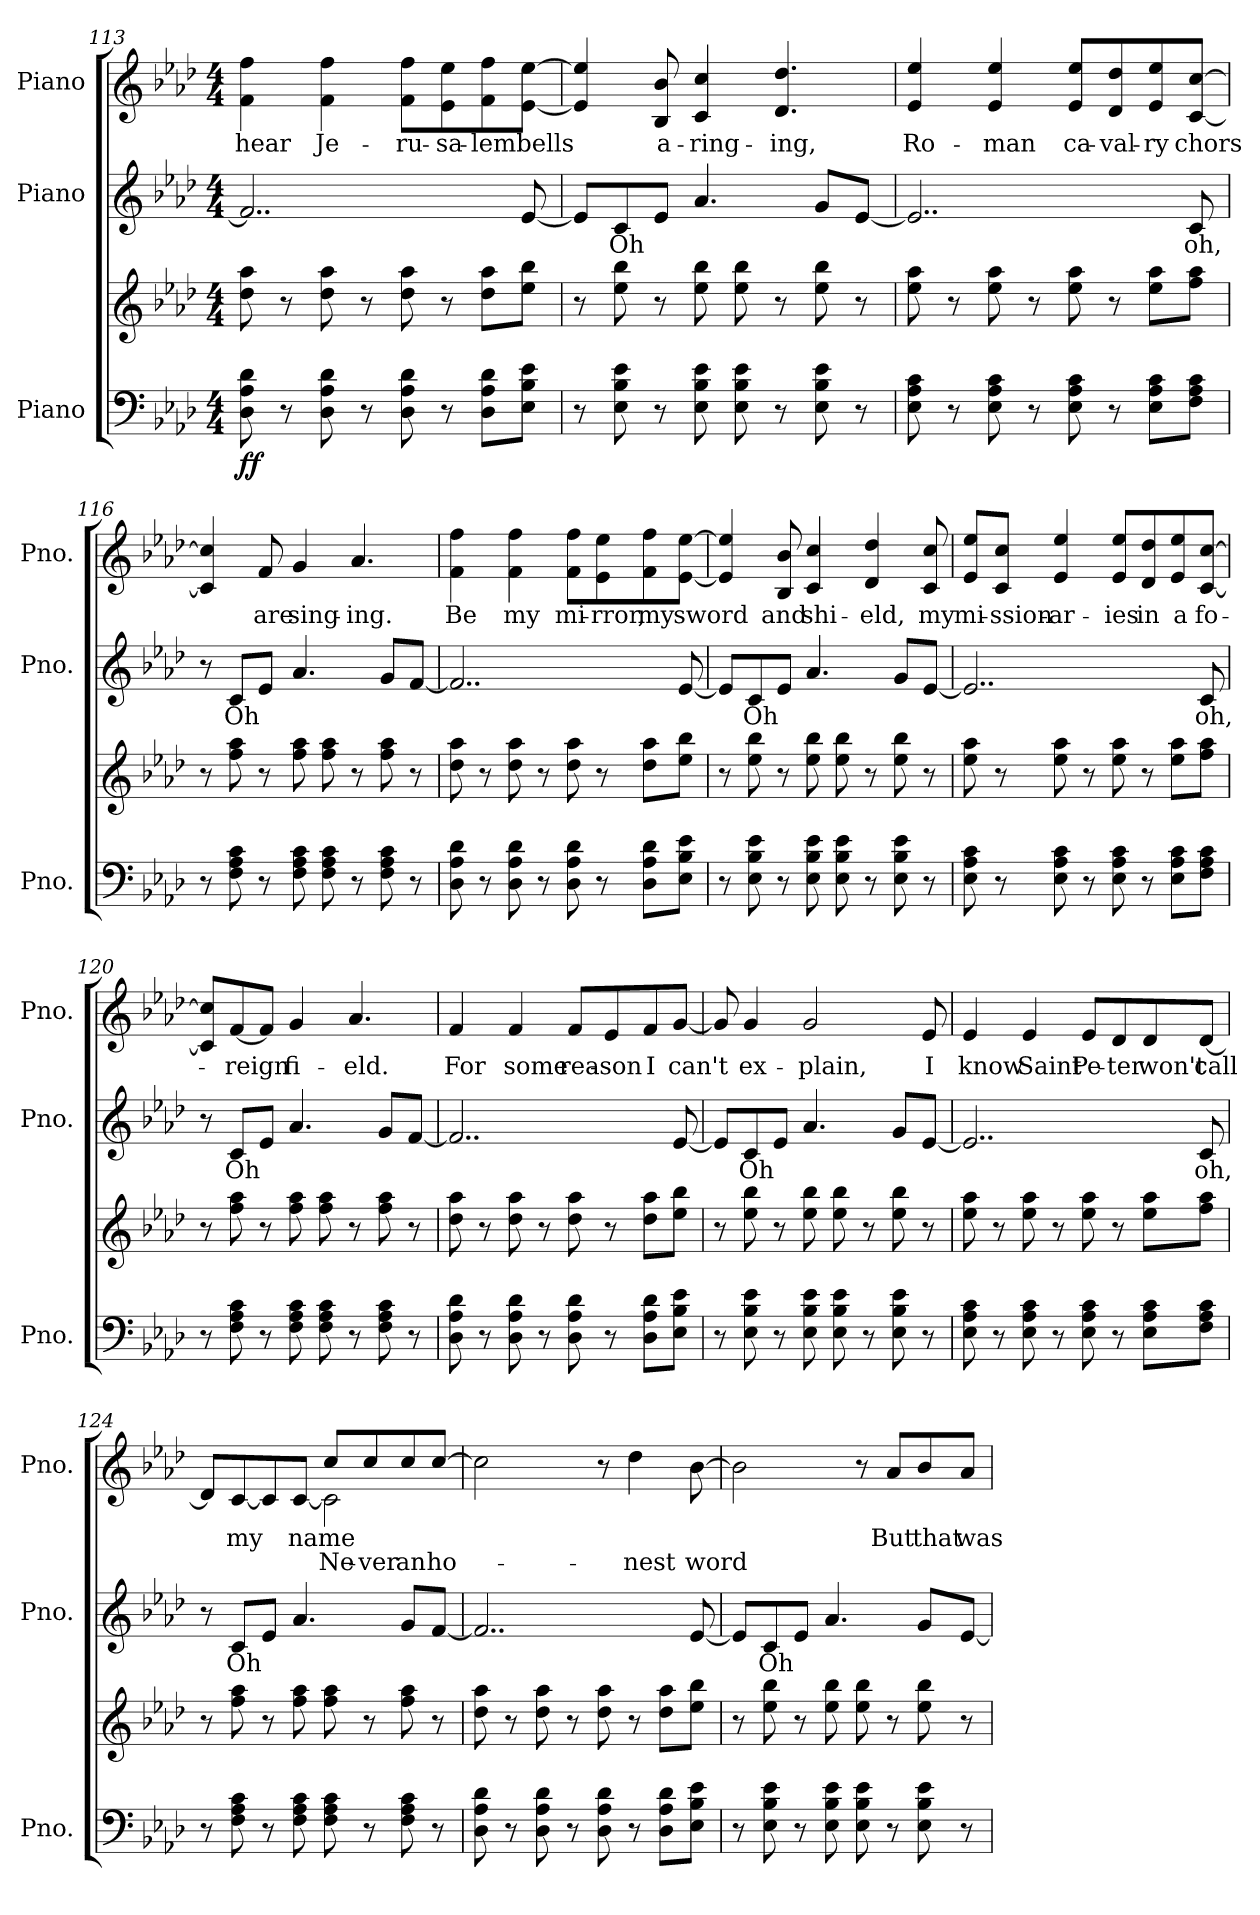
**kern	**kern	**dynam	**kern	**text	**kern	**text	**text
*part3	*part3	*part3	*part2	*part2	*part1	*part1	*part1
*staff4	*staff3	*staff3/4	*staff2	*staff2	*staff1	*staff1	*staff1
*I"Piano	*	*	*I"Piano	*	*I"Piano	*	*
*I'Pno.	*	*	*I'Pno.	*	*I'Pno.	*	*
!!LO:LB:g=z
*clefF4	*clefG2	*	*clefG2	*	*clefG2	*	*
*k[b-e-a-d-]	*k[b-e-a-d-]	*	*k[b-e-a-d-]	*	*k[b-e-a-d-]	*	*
*M4/4	*M4/4	*	*M4/4	*	*M4/4	*	*
=113	=113	=113	=113	=113	=113	=113	=113
!	!	!LO:DY:b=2	!	!	!	!LO:LY:b	!
!	!	!LO:DY:n=1:b	!	!	!	!	!
8D-\ 8A-\ 8d-\	8dd-\ 8aa-\	f f	2..f/]	.	4f\ 4ff\	hear	.
8r	8r	.	.	.	.	.	.
!	!	!	!	!	!	!LO:LY:b	!
8D-\ 8A-\ 8d-\	8dd-\ 8aa-\	.	.	.	4f\ 4ff\	Je-	.
8r	8r	.	.	.	.	.	.
!	!	!	!	!	!	!LO:LY:b	!
8D-\ 8A-\ 8d-\	8dd-\ 8aa-\	.	.	.	8f\ 8ff\L	-ru-	.
!	!	!	!	!	!	!LO:LY:b	!
8r	8r	.	.	.	8e-\ 8ee-\	-sa-	.
!	!	!	!	!	!	!LO:LY:b	!
8D-\ 8A-\ 8d-\L	8dd-\ 8aa-\L	.	.	.	8f\ 8ff\	-lem	.
!	!	!	!	!	!	!LO:LY:b	!
8E-\ 8B-\ 8e-\J	8ee-\ 8bb-\J	.	[8e-/	.	[8e-\ [8ee-\J	bells	.
=114	=114	=114	=114	=114	=114	=114	=114
8r	8r	.	8e-/L]	.	4e-/] 4ee-/]	.	.
!	!	!	!	!LO:LY:b	!	!	!
8E-\ 8B-\ 8e-\	8ee-\ 8bb-\	.	8c/	Oh	.	.	.
!	!	!	!	!	!	!LO:LY:b	!
8r	8r	.	8e-/J	.	8B-/ 8b-/	a-	.
!	!	!	!	!	!	!LO:LY:b	!
8E-\ 8B-\ 8e-\	8ee-\ 8bb-\	.	4.a-/	.	4c/ 4cc/	-ring-	.
8E-\ 8B-\ 8e-\	8ee-\ 8bb-\	.	.	.	.	.	.
!	!	!	!	!	!	!LO:LY:b	!
8r	8r	.	.	.	4.d-/ 4.dd-/	-ing,	.
8E-\ 8B-\ 8e-\	8ee-\ 8bb-\	.	8g/L	.	.	.	.
8r	8r	.	[8e-/J	.	.	.	.
=115	=115	=115	=115	=115	=115	=115	=115
!	!	!	!	!	!	!LO:LY:b	!
8E-\ 8A-\ 8c\	8ee-\ 8aa-\	.	2..e-/]	.	4e-/ 4ee-/	Ro-	.
8r	8r	.	.	.	.	.	.
!	!	!	!	!	!	!LO:LY:b	!
8E-\ 8A-\ 8c\	8ee-\ 8aa-\	.	.	.	4e-/ 4ee-/	-man	.
8r	8r	.	.	.	.	.	.
!	!	!	!	!	!	!LO:LY:b	!
8E-\ 8A-\ 8c\	8ee-\ 8aa-\	.	.	.	8e-/ 8ee-/L	ca-	.
!	!	!	!	!	!	!LO:LY:b	!
8r	8r	.	.	.	8d-/ 8dd-/	-val-	.
!	!	!	!	!	!	!LO:LY:b	!
8E-\ 8A-\ 8c\L	8ee-\ 8aa-\L	.	.	.	8e-/ 8ee-/	-ry	.
!	!	!	!	!LO:LY:b	!	!LO:LY:b	!
8F\ 8A-\ 8c\J	8ff\ 8aa-\J	.	8c/	oh,	[8c/ [8cc/J	chors	.
=116	=116	=116	=116	=116	=116	=116	=116
8r	8r	.	8r	.	4c/] 4cc/]	.	.
!	!	!	!	!LO:LY:b	!	!	!
8F\ 8A-\ 8c\	8ff\ 8aa-\	.	8c/L	Oh	.	.	.
!	!	!	!	!	!	!LO:LY:b	!
8r	8r	.	8e-/J	.	8f/	are	.
!	!	!	!	!	!	!LO:LY:b	!
8F\ 8A-\ 8c\	8ff\ 8aa-\	.	4.a-/	.	4g/	sing-	.
8F\ 8A-\ 8c\	8ff\ 8aa-\	.	.	.	.	.	.
!	!	!	!	!	!	!LO:LY:b	!
8r	8r	.	.	.	4.a-/	-ing.	.
8F\ 8A-\ 8c\	8ff\ 8aa-\	.	8g/L	.	.	.	.
8r	8r	.	[8f/J	.	.	.	.
!!LO:LB:g=z
=117	=117	=117	=117	=117	=117	=117	=117
!	!	!	!	!	!	!LO:LY:b	!
8D-\ 8A-\ 8d-\	8dd-\ 8aa-\	.	2..f/]	.	4f\ 4ff\	Be	.
8r	8r	.	.	.	.	.	.
!	!	!	!	!	!	!LO:LY:b	!
8D-\ 8A-\ 8d-\	8dd-\ 8aa-\	.	.	.	4f\ 4ff\	my	.
8r	8r	.	.	.	.	.	.
!	!	!	!	!	!	!LO:LY:b	!
8D-\ 8A-\ 8d-\	8dd-\ 8aa-\	.	.	.	8f\ 8ff\L	mi-	.
!	!	!	!	!	!	!LO:LY:b	!
8r	8r	.	.	.	8e-\ 8ee-\	-rror,	.
!	!	!	!	!	!	!LO:LY:b	!
8D-\ 8A-\ 8d-\L	8dd-\ 8aa-\L	.	.	.	8f\ 8ff\	my	.
!	!	!	!	!	!	!LO:LY:b	!
8E-\ 8B-\ 8e-\J	8ee-\ 8bb-\J	.	[8e-/	.	[8e-\ [8ee-\J	sword	.
=118	=118	=118	=118	=118	=118	=118	=118
8r	8r	.	8e-/L]	.	4e-/] 4ee-/]	.	.
!	!	!	!	!LO:LY:b	!	!	!
8E-\ 8B-\ 8e-\	8ee-\ 8bb-\	.	8c/	Oh	.	.	.
!	!	!	!	!	!	!LO:LY:b	!
8r	8r	.	8e-/J	.	8B-/ 8b-/	and	.
!	!	!	!	!	!	!LO:LY:b	!
8E-\ 8B-\ 8e-\	8ee-\ 8bb-\	.	4.a-/	.	4c/ 4cc/	shi-	.
8E-\ 8B-\ 8e-\	8ee-\ 8bb-\	.	.	.	.	.	.
!	!	!	!	!	!	!LO:LY:b	!
8r	8r	.	.	.	4d-/ 4dd-/	-eld,	.
8E-\ 8B-\ 8e-\	8ee-\ 8bb-\	.	8g/L	.	.	.	.
!	!	!	!	!	!	!LO:LY:b	!
8r	8r	.	[8e-/J	.	8c/ 8cc/	my	.
=119	=119	=119	=119	=119	=119	=119	=119
!	!	!	!	!	!	!LO:LY:b	!
8E-\ 8A-\ 8c\	8ee-\ 8aa-\	.	2..e-/]	.	8e-/ 8ee-/L	mi-	.
!	!	!	!	!	!	!LO:LY:b	!
8r	8r	.	.	.	8c/ 8cc/J	-ssion-	.
!	!	!	!	!	!	!LO:LY:b	!
8E-\ 8A-\ 8c\	8ee-\ 8aa-\	.	.	.	4e-/ 4ee-/	-ar-	.
8r	8r	.	.	.	.	.	.
!	!	!	!	!	!	!LO:LY:b	!
8E-\ 8A-\ 8c\	8ee-\ 8aa-\	.	.	.	8e-/ 8ee-/L	-ies	.
!	!	!	!	!	!	!LO:LY:b	!
8r	8r	.	.	.	8d-/ 8dd-/	in	.
!	!	!	!	!	!	!LO:LY:b	!
8E-\ 8A-\ 8c\L	8ee-\ 8aa-\L	.	.	.	8e-/ 8ee-/	a	.
!	!	!	!	!LO:LY:b	!	!LO:LY:b	!
8F\ 8A-\ 8c\J	8ff\ 8aa-\J	.	8c/	oh,	[8c/ [8cc/J	fo-	.
=120	=120	=120	=120	=120	=120	=120	=120
8r	8r	.	8r	.	8c/] 8cc/]L	.	.
!	!	!	!	!LO:LY:b	!	!LO:LY:b	!
8F\ 8A-\ 8c\	8ff\ 8aa-\	.	8c/L	Oh	[8f/	-reign	.
8r	8r	.	8e-/J	.	8f/J]	.	.
!	!	!	!	!	!	!LO:LY:b	!
8F\ 8A-\ 8c\	8ff\ 8aa-\	.	4.a-/	.	4g/	fi-	.
8F\ 8A-\ 8c\	8ff\ 8aa-\	.	.	.	.	.	.
!	!	!	!	!	!	!LO:LY:b	!
8r	8r	.	.	.	4.a-/	-eld.	.
8F\ 8A-\ 8c\	8ff\ 8aa-\	.	8g/L	.	.	.	.
8r	8r	.	[8f/J	.	.	.	.
!!LO:PB:g=z
=121	=121	=121	=121	=121	=121	=121	=121
!	!	!	!	!	!	!LO:LY:b	!
8D-\ 8A-\ 8d-\	8dd-\ 8aa-\	.	2..f/]	.	4f/	For	.
8r	8r	.	.	.	.	.	.
!	!	!	!	!	!	!LO:LY:b	!
8D-\ 8A-\ 8d-\	8dd-\ 8aa-\	.	.	.	4f/	some	.
8r	8r	.	.	.	.	.	.
!	!	!	!	!	!	!LO:LY:b	!
8D-\ 8A-\ 8d-\	8dd-\ 8aa-\	.	.	.	8f/L	rea-	.
!	!	!	!	!	!	!LO:LY:b	!
8r	8r	.	.	.	8e-/	-son	.
!	!	!	!	!	!	!LO:LY:b	!
8D-\ 8A-\ 8d-\L	8dd-\ 8aa-\L	.	.	.	8f/	I	.
!	!	!	!	!	!	!LO:LY:b	!
8E-\ 8B-\ 8e-\J	8ee-\ 8bb-\J	.	[8e-/	.	[8g/J	can't	.
=122	=122	=122	=122	=122	=122	=122	=122
8r	8r	.	8e-/L]	.	8g/]	.	.
!	!	!	!	!LO:LY:b	!	!LO:LY:b	!
8E-\ 8B-\ 8e-\	8ee-\ 8bb-\	.	8c/	Oh	4g/	ex-	.
8r	8r	.	8e-/J	.	.	.	.
!	!	!	!	!	!	!LO:LY:b	!
8E-\ 8B-\ 8e-\	8ee-\ 8bb-\	.	4.a-/	.	2g/	-plain,	.
8E-\ 8B-\ 8e-\	8ee-\ 8bb-\	.	.	.	.	.	.
8r	8r	.	.	.	.	.	.
8E-\ 8B-\ 8e-\	8ee-\ 8bb-\	.	8g/L	.	.	.	.
!	!	!	!	!	!	!LO:LY:b	!
8r	8r	.	[8e-/J	.	8e-/	I	.
=123	=123	=123	=123	=123	=123	=123	=123
!	!	!	!	!	!	!LO:LY:b	!
8E-\ 8A-\ 8c\	8ee-\ 8aa-\	.	2..e-/]	.	4e-/	know	.
8r	8r	.	.	.	.	.	.
!	!	!	!	!	!	!LO:LY:b	!
8E-\ 8A-\ 8c\	8ee-\ 8aa-\	.	.	.	4e-/	Saint	.
8r	8r	.	.	.	.	.	.
!	!	!	!	!	!	!LO:LY:b	!
8E-\ 8A-\ 8c\	8ee-\ 8aa-\	.	.	.	8e-/L	Pe-	.
!	!	!	!	!	!	!LO:LY:b	!
8r	8r	.	.	.	8d-/	-ter	.
!	!	!	!	!	!	!LO:LY:b	!
8E-\ 8A-\ 8c\L	8ee-\ 8aa-\L	.	.	.	8d-/	won't	.
!	!	!	!	!LO:LY:b	!	!LO:LY:b	!
8F\ 8A-\ 8c\J	8ff\ 8aa-\J	.	8c/	oh,	[8d-/J	call	.
!!LO:LB:g=z
=124	=124	=124	=124	=124	=124	=124	=124
*	*	*	*	*	*^	*	*
8r	8r	.	8r	.	8d-/L]	2ryy	.	.
!	!	!	!	!LO:LY:b	!	!	!LO:LY:b	!
8F\ 8A-\ 8c\	8ff\ 8aa-\	.	8c/L	Oh	[8c/	.	my	.
8r	8r	.	8e-/J	.	8c/]	.	.	.
!	!	!	!	!	!	!	!LO:LY:b	!
8F\ 8A-\ 8c\	8ff\ 8aa-\	.	4.a-/	.	[8c/J	.	name	.
!	!	!	!	!	!	!	!	!LO:LY:b
8F\ 8A-\ 8c\	8ff\ 8aa-\	.	.	.	8cc/L	2c\]	.	Ne-
!	!	!	!	!	!	!	!	!LO:LY:b
8r	8r	.	.	.	8cc/	.	.	-ver
!	!	!	!	!	!	!	!	!LO:LY:b
8F\ 8A-\ 8c\	8ff\ 8aa-\	.	8g/L	.	8cc/	.	.	an
!	!	!	!	!	!	!	!	!LO:LY:b
8r	8r	.	[8f/J	.	[8cc/J	.	.	ho-
*	*	*	*	*	*v	*v	*	*
=125	=125	=125	=125	=125	=125	=125	=125
8D-\ 8A-\ 8d-\	8dd-\ 8aa-\	.	2..f/]	.	2cc\]	.	.
8r	8r	.	.	.	.	.	.
8D-\ 8A-\ 8d-\	8dd-\ 8aa-\	.	.	.	.	.	.
8r	8r	.	.	.	.	.	.
8D-\ 8A-\ 8d-\	8dd-\ 8aa-\	.	.	.	8r	.	.
!	!	!	!	!	!	!	!LO:LY:b
8r	8r	.	.	.	4dd-\	.	-nest
8D-\ 8A-\ 8d-\L	8dd-\ 8aa-\L	.	.	.	.	.	.
!	!	!	!	!	!	!	!LO:LY:b
8E-\ 8B-\ 8e-\J	8ee-\ 8bb-\J	.	[8e-/	.	[8b-\	.	word
=126	=126	=126	=126	=126	=126	=126	=126
8r	8r	.	8e-/L]	.	2b-\]	.	.
!	!	!	!	!LO:LY:b	!	!	!
8E-\ 8B-\ 8e-\	8ee-\ 8bb-\	.	8c/	Oh	.	.	.
8r	8r	.	8e-/J	.	.	.	.
8E-\ 8B-\ 8e-\	8ee-\ 8bb-\	.	4.a-/	.	.	.	.
8E-\ 8B-\ 8e-\	8ee-\ 8bb-\	.	.	.	8r	.	.
!	!	!	!	!	!	!LO:LY:b	!
8r	8r	.	.	.	8a-/L	But	.
!	!	!	!	!	!	!LO:LY:b	!
8E-\ 8B-\ 8e-\	8ee-\ 8bb-\	.	8g/L	.	8b-/	that	.
!	!	!	!	!	!	!LO:LY:b	!
8r	8r	.	[8e-/J	.	8a-/J	was	.
=	=	=	=	=	=	=	=
*-	*-	*-	*-	*-	*-	*-	*-
